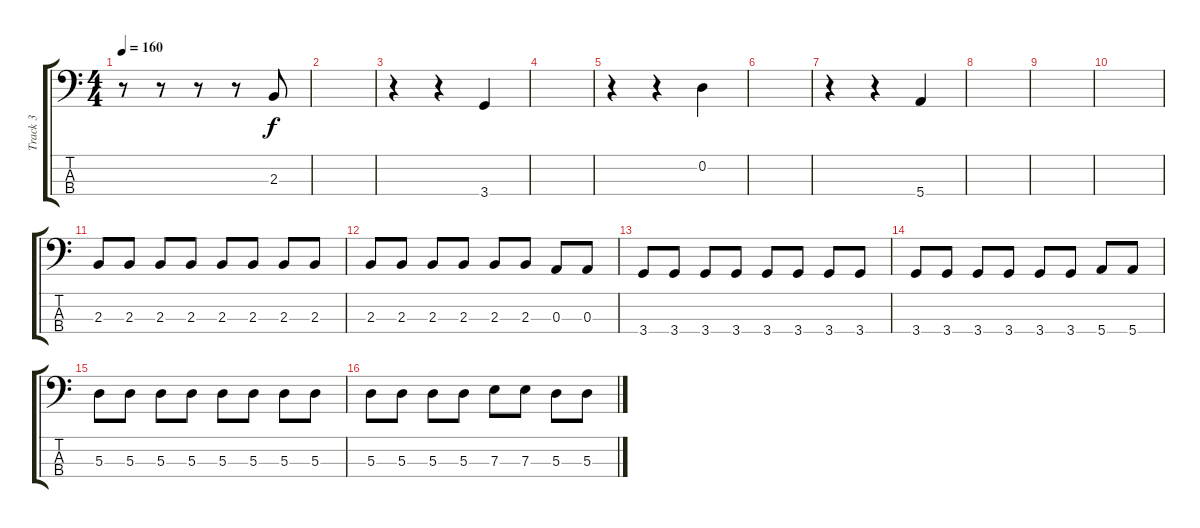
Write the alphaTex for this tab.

\track ("Track 3" "Track 3") {instrument electricbassfinger}
\staff {score tabs}
\tuning (G2 D2 A1 E1) {hide}
\ts (4 4)
\tempo 160
\clef f4
\ks c
r.8{dy f} r.8 r.8 r.8 2.3.8 |
|
r.4 r.4 3.4.4 |
|
r.4 r.4 0.2.4 |
|
r.4 r.4 5.4.4 |
|
|
|
2.3.8 2.3.8 2.3.8 2.3.8 2.3.8 2.3.8 2.3.8 2.3.8 |
2.3.8 2.3.8 2.3.8 2.3.8 2.3.8 2.3.8 0.3.8 0.3.8 |
3.4.8 3.4.8 3.4.8 3.4.8 3.4.8 3.4.8 3.4.8 3.4.8 |
3.4.8 3.4.8 3.4.8 3.4.8 3.4.8 3.4.8 5.4.8 5.4.8 |
5.3.8 5.3.8 5.3.8 5.3.8 5.3.8 5.3.8 5.3.8 5.3.8 |
5.3.8 5.3.8 5.3.8 5.3.8 7.3.8 7.3.8 5.3.8 5.3.8
